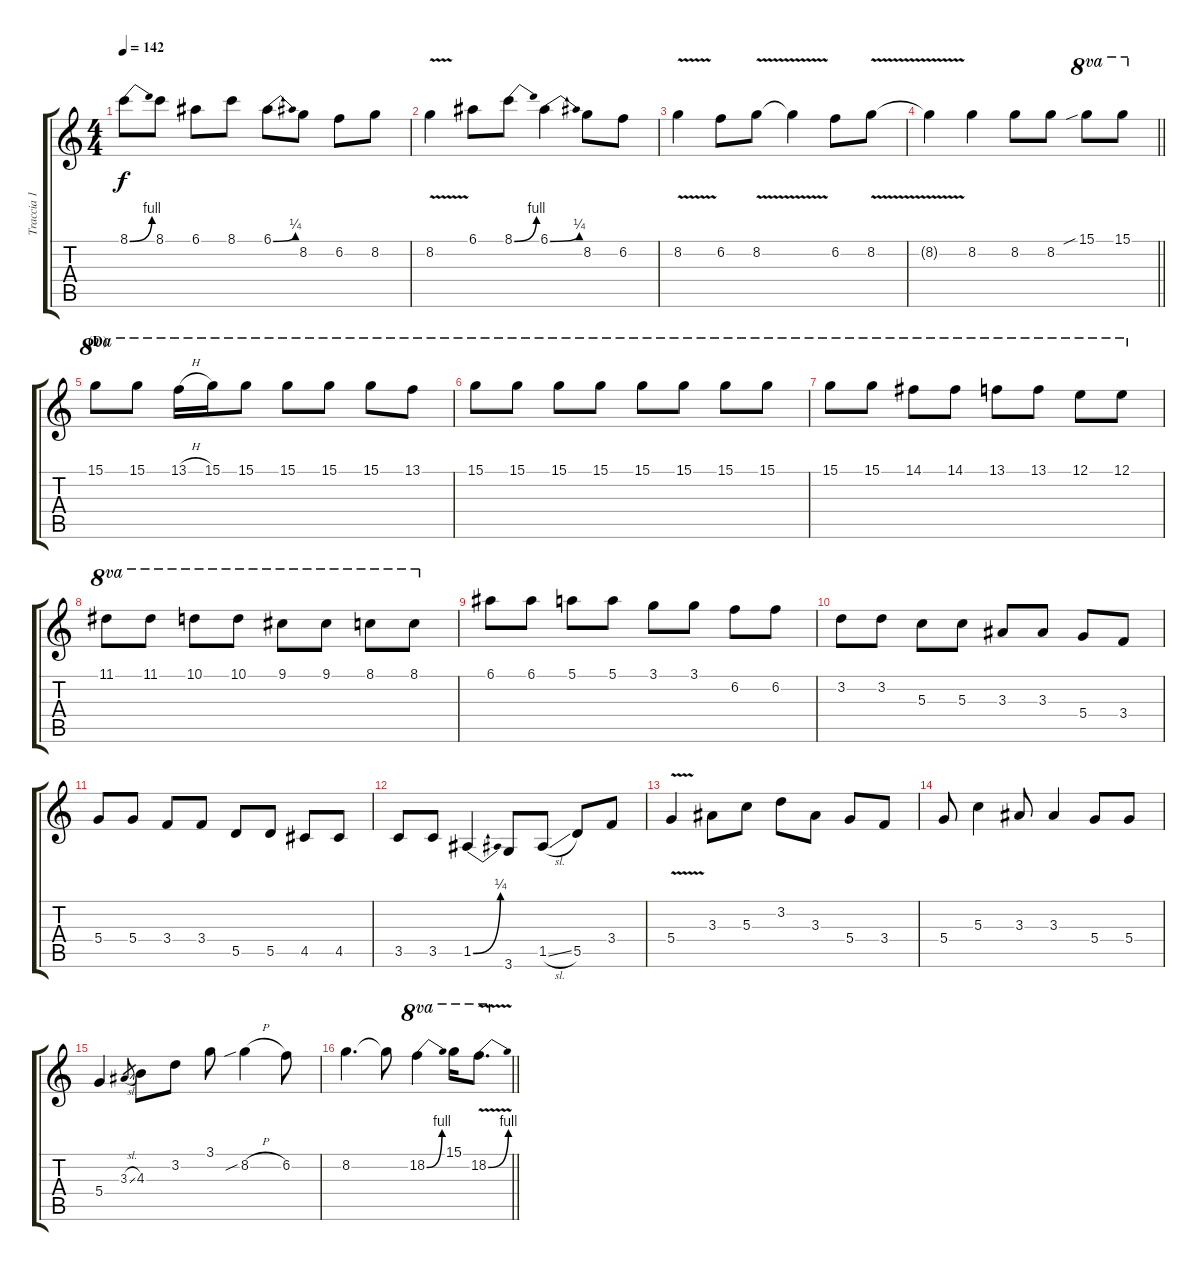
\track ("Traccia 1" "Traccia 1") {instrument overdrivenguitar}
\staff {score tabs}
\tuning (E4 B3 G3 D3 A2 E2) {hide}
\ts (4 4)
\tempo 142
\clef g2
\ks c
8.1{be (bend 0 0 60 4)}.8{dy f} 8.1.8 6.1.8 8.1.8 6.1{be (bend 0 0 60 1)}.8 8.2.8 6.2.8 8.2.8 |
8.2{v}.4 6.1.8 8.1{be (bend 0 0 60 4)}.8 6.1{be (bend 0 0 60 1)}.4 8.2.8 6.2.8 |
8.2{v}.4 6.2.8 8.2{v}.8 8.2{t}.4 6.2.8 8.2{v}.8 |
\barLineRight lightlight
8.2{t}.4 8.2.4 8.2.8 8.2.8 15.1{sib}.8{ot 8va} 15.1.8{ot 8va} |
\section ("" "(D)")
15.1.8{ot 8va} 15.1.8{ot 8va} 13.1{h}.16{ot 8va} 15.1.16{ot 8va} 15.1.8{ot 8va} 15.1.8{ot 8va} 15.1.8{ot 8va} 15.1.8{ot 8va} 13.1.8{ot 8va} |
15.1.8{ot 8va} 15.1.8{ot 8va} 15.1.8{ot 8va} 15.1.8{ot 8va} 15.1.8{ot 8va} 15.1.8{ot 8va} 15.1.8{ot 8va} 15.1.8{ot 8va} |
15.1.8{ot 8va} 15.1.8{ot 8va} 14.1.8{ot 8va} 14.1.8{ot 8va} 13.1.8{ot 8va} 13.1.8{ot 8va} 12.1.8{ot 8va} 12.1.8{ot 8va} |
11.1.8{ot 8va} 11.1.8{ot 8va} 10.1.8{ot 8va} 10.1.8{ot 8va} 9.1.8{ot 8va} 9.1.8{ot 8va} 8.1.8{ot 8va} 8.1.8{ot 8va} |
6.1.8 6.1.8 5.1.8 5.1.8 3.1.8 3.1.8 6.2.8 6.2.8 |
3.2.8 3.2.8 5.3.8 5.3.8 3.3.8 3.3.8 5.4.8 3.4.8 |
5.4.8 5.4.8 3.4.8 3.4.8 5.5.8 5.5.8 4.5.8 4.5.8 |
3.5.8 3.5.8 1.5{be (bend 0 0 60 1)}.4 3.6.8 1.5{sl}.8 5.5.8 3.4.8 |
5.4{v}.4 3.3.8 5.3.8 3.2.8 3.3.8 5.4.8 3.4.8 |
5.4.8 5.3.4 3.3.8 3.3.4 5.4.8 5.4.8 |
5.4.4 3.3{sl}.8{gr} 4.3.8 3.2.8 3.1.8 8.2{sib h}.4 6.2.8 |
\barLineRight lightlight
8.2.4{d} 8.2{t}.8 18.2{be (bend 0 0 60 4)}.4{ot 8va} 15.1.16{ot 8va} 18.2{be (bend 0 0 60 4) v}.8{d ot 8va}
